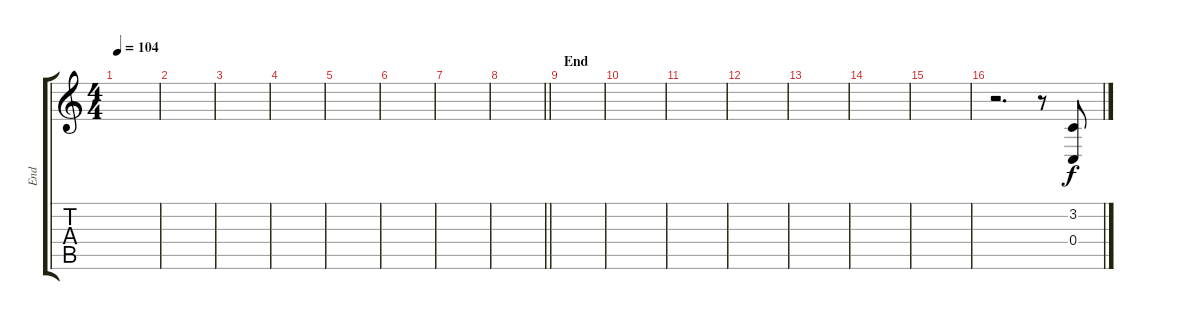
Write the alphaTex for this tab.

\track ("End" "End") {instrument choiraahs}
\staff {score tabs}
\tuning (D4 A3 F3 C3 G2 C2) {hide}
\ts (4 4)
\tempo 104
\clef g2
\ks c
|
|
|
|
|
|
|
\barLineRight lightlight
|
\section ("" "End")
|
|
|
|
|
|
|
r.2{d volume 12} r.8 (3.2 0.4).8
